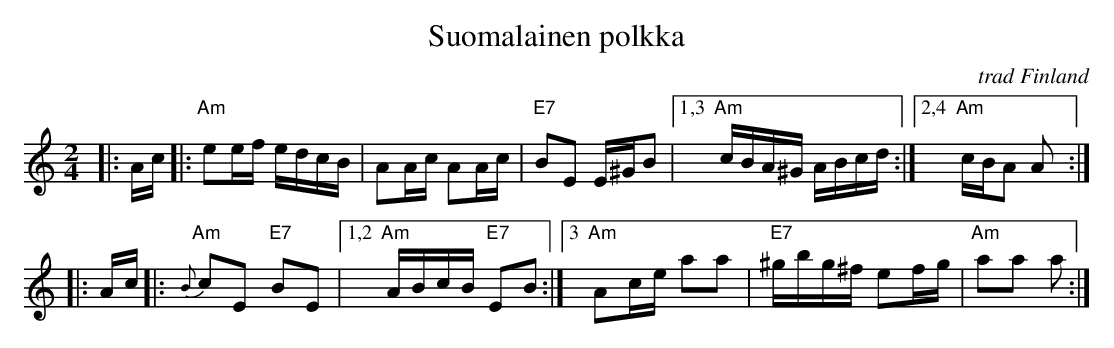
X:1
T: Suomalainen polkka
O: trad Finland
M: 2/4
L: 1/16
K: Am
|: Ac |: "Am"e2ef edcB | A2Ac A2Ac | "E7"B2E2 E^GB2 |[1,3 "Am"cBA^G ABcd :|[2,4 "Am"cBA2 A2 :|
|: Ac |: "Am"{B}c2E2 "E7"B2E2 |[1,2 "Am"ABcB "E7"E2B2 :|[3 "Am"A2ce a2a2 | "E7"^gbg^f e2fg | "Am"a2a2 a2 :|
